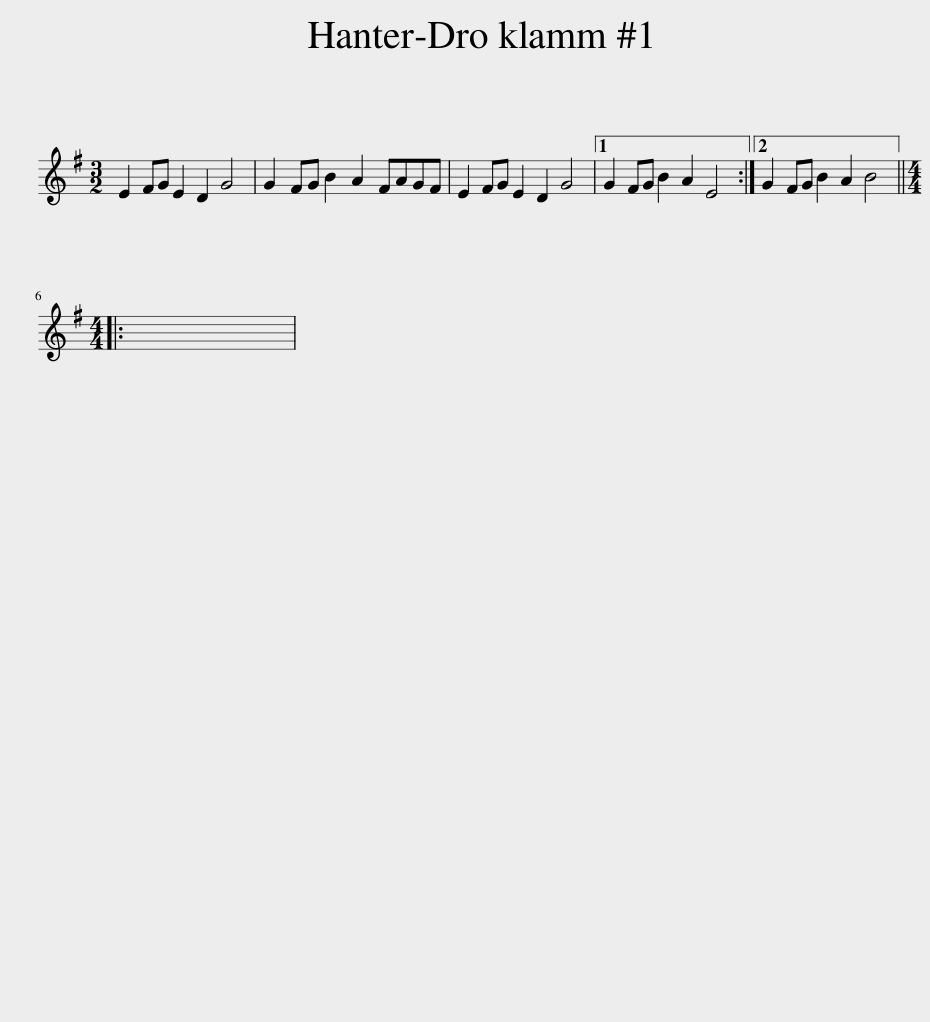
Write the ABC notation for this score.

X:1
L:1/8
M:3/2
I:linebreak $
K:Emin
V:1 treble
V:1
 E2 FG E2 D2 G4 | G2 FG B2 A2 FAGF | E2 FG E2 D2 G4 |1 G2 FG B2 A2 E4 :|2 G2 FG B2 A2 B4 |:$ %5
[M:4/4] x8 | %6
